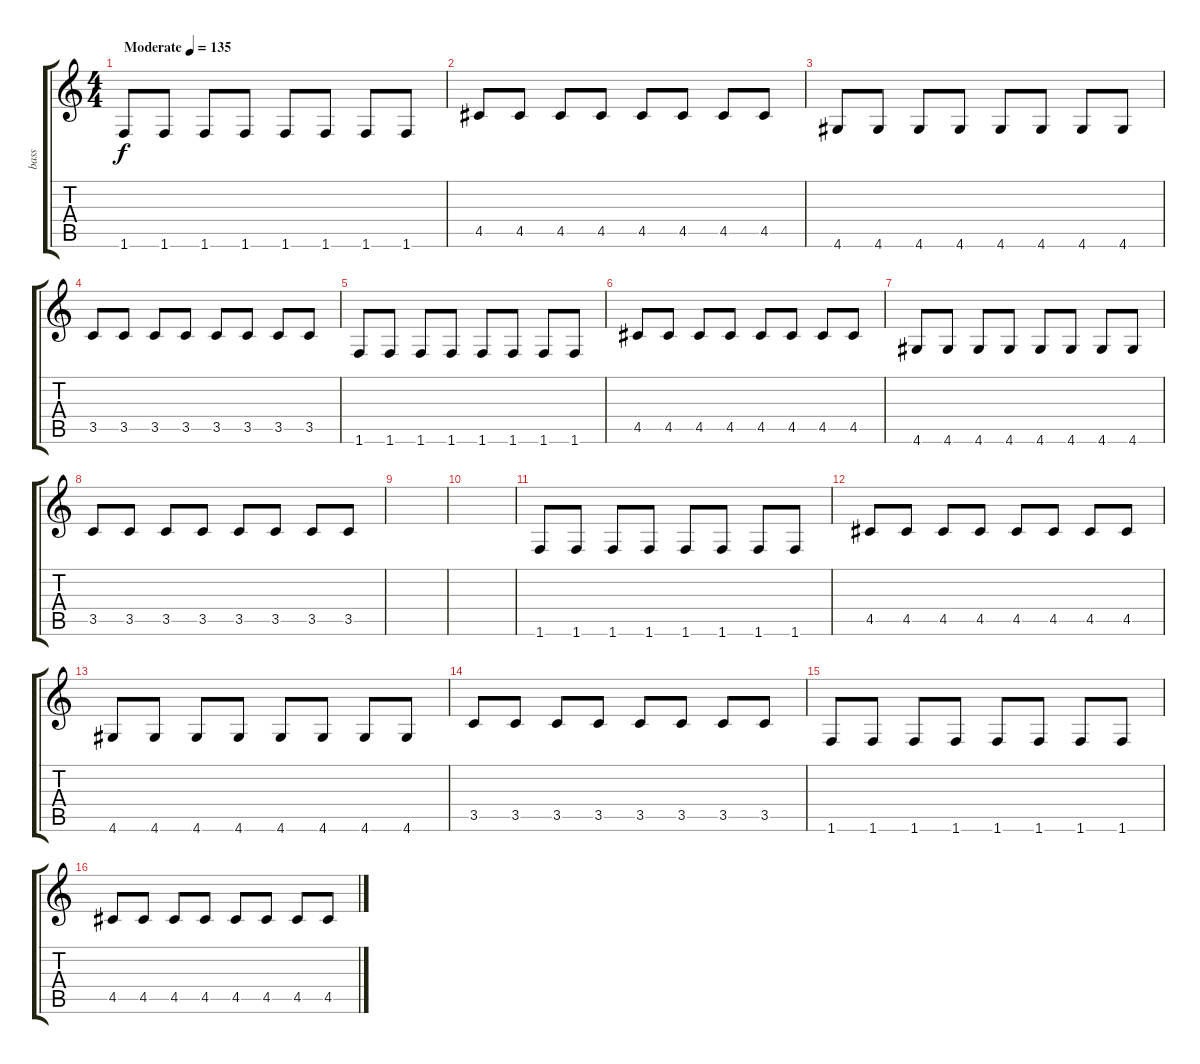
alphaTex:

\track ("bass" "bass") {instrument electricbasspick}
\staff {score tabs}
\tuning (E4 B3 G3 D3 A2 E2) {hide}
\ts (4 4)
\tempo (135 "Moderate")
\clef g2
\ks c
1.6.8{dy f instrument electricbasspick} 1.6.8 1.6.8 1.6.8 1.6.8 1.6.8 1.6.8 1.6.8 |
4.5.8 4.5.8 4.5.8 4.5.8 4.5.8 4.5.8 4.5.8 4.5.8 |
4.6.8 4.6.8 4.6.8 4.6.8 4.6.8 4.6.8 4.6.8 4.6.8 |
3.5.8 3.5.8 3.5.8 3.5.8 3.5.8 3.5.8 3.5.8 3.5.8 |
1.6.8 1.6.8 1.6.8 1.6.8 1.6.8 1.6.8 1.6.8 1.6.8 |
4.5.8 4.5.8 4.5.8 4.5.8 4.5.8 4.5.8 4.5.8 4.5.8 |
4.6.8 4.6.8 4.6.8 4.6.8 4.6.8 4.6.8 4.6.8 4.6.8 |
3.5.8 3.5.8 3.5.8 3.5.8 3.5.8 3.5.8 3.5.8 3.5.8 |
|
|
1.6.8 1.6.8 1.6.8 1.6.8 1.6.8 1.6.8 1.6.8 1.6.8 |
4.5.8 4.5.8 4.5.8 4.5.8 4.5.8 4.5.8 4.5.8 4.5.8 |
4.6.8 4.6.8 4.6.8 4.6.8 4.6.8 4.6.8 4.6.8 4.6.8 |
3.5.8 3.5.8 3.5.8 3.5.8 3.5.8 3.5.8 3.5.8 3.5.8 |
1.6.8 1.6.8 1.6.8 1.6.8 1.6.8 1.6.8 1.6.8 1.6.8 |
4.5.8 4.5.8 4.5.8 4.5.8 4.5.8 4.5.8 4.5.8 4.5.8
